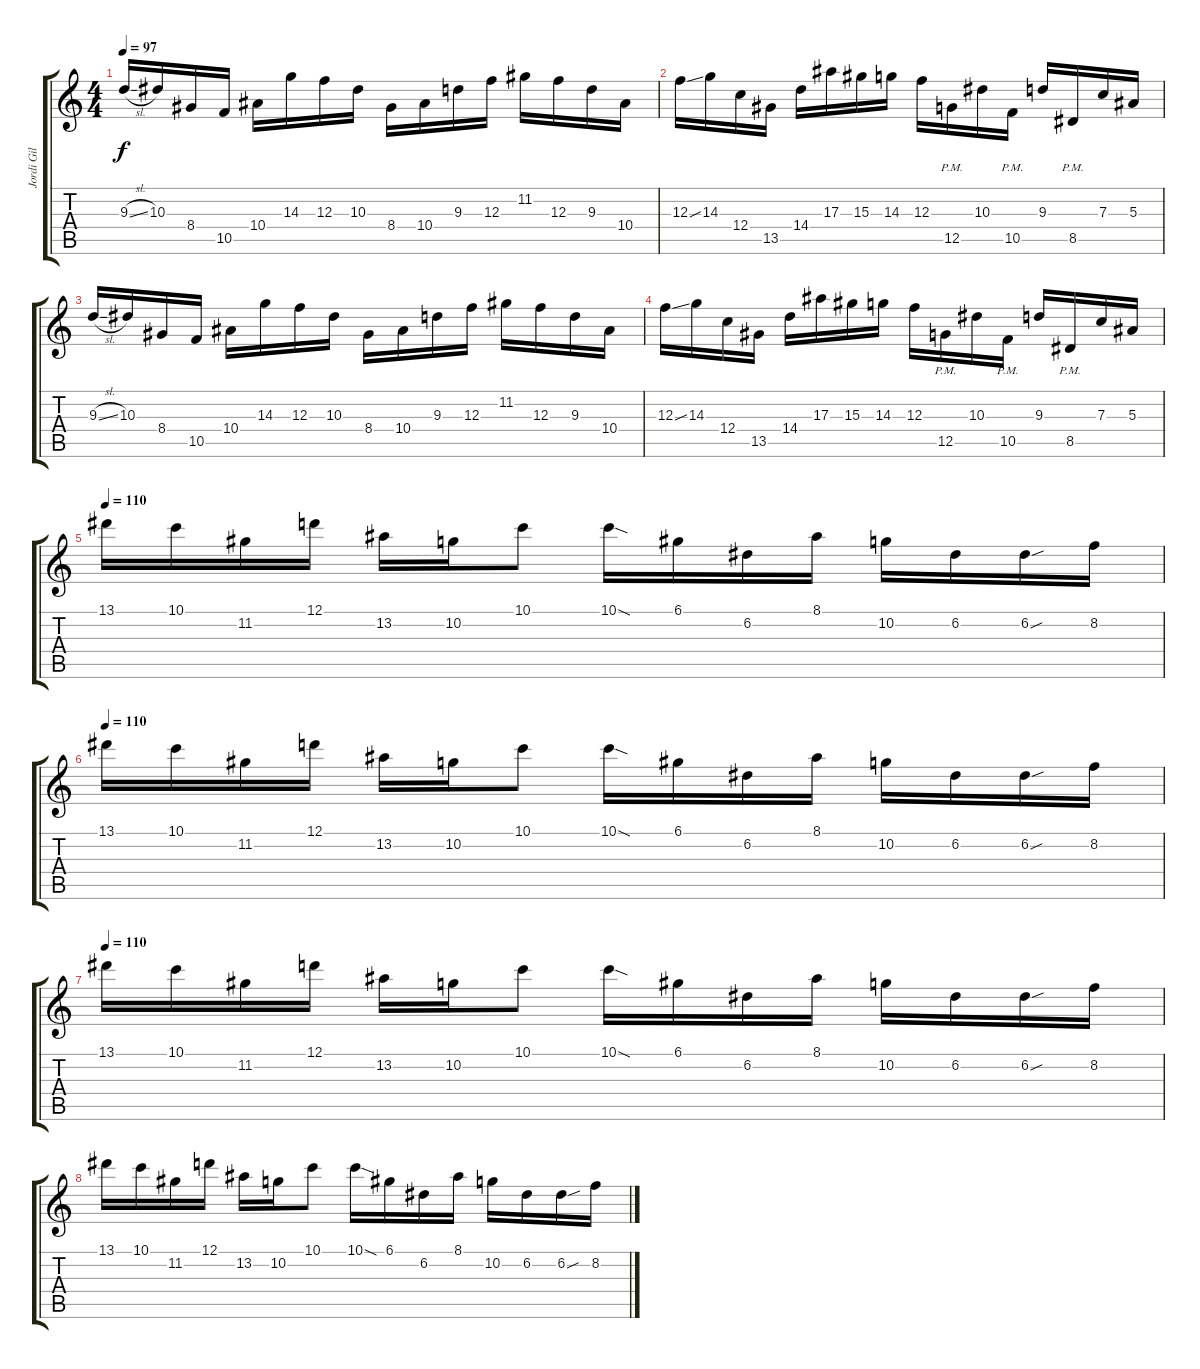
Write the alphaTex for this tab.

\track ("Jordi Gil" "Jordi Gil") {instrument overdrivenguitar}
\staff {score tabs}
\tuning (D4 A3 F3 C3 G2 C2) {hide}
\ts (4 4)
\tempo 97
\clef g2
\ks c
9.3{sl}.16{dy f instrument overdrivenguitar} 10.3.16 8.4.16 10.5.16 10.4.16 14.3.16 12.3.16 10.3.16 8.4.16 10.4.16 9.3.16 12.3.16 11.2.16 12.3.16 9.3.16 10.4.16 |
12.3{ss}.16 14.3.16 12.4.16 13.5.16 14.4.16 17.3.16 15.3.16 14.3.16 12.3.16 12.5{pm}.16 10.3.16 10.5{pm}.16 9.3.16 8.5{pm}.16 7.3.16 5.3.16 |
9.3{sl}.16 10.3.16 8.4.16 10.5.16 10.4.16 14.3.16 12.3.16 10.3.16 8.4.16 10.4.16 9.3.16 12.3.16 11.2.16 12.3.16 9.3.16 10.4.16 |
12.3{ss}.16 14.3.16 12.4.16 13.5.16 14.4.16 17.3.16 15.3.16 14.3.16 12.3.16 12.5{pm}.16 10.3.16 10.5{pm}.16 9.3.16 8.5{pm}.16 7.3.16 5.3.16 |
\tempo 110
13.1.16 10.1.16 11.2.16 12.1.16 13.2.16 10.2.16 10.1.8 10.1{sod}.16 6.1.16 6.2.16 8.1.16 10.2.16 6.2.16 6.2{sou}.16 8.2.16 |
\tempo 110
13.1.16 10.1.16 11.2.16 12.1.16 13.2.16 10.2.16 10.1.8 10.1{sod}.16 6.1.16 6.2.16 8.1.16 10.2.16 6.2.16 6.2{sou}.16 8.2.16 |
\tempo 110
13.1.16 10.1.16 11.2.16 12.1.16 13.2.16 10.2.16 10.1.8 10.1{sod}.16 6.1.16 6.2.16 8.1.16 10.2.16 6.2.16 6.2{sou}.16 8.2.16 |
13.1.16 10.1.16 11.2.16 12.1.16 13.2.16 10.2.16 10.1.8 10.1{sod}.16 6.1.16 6.2.16 8.1.16 10.2.16 6.2.16 6.2{sou}.16 8.2.16
